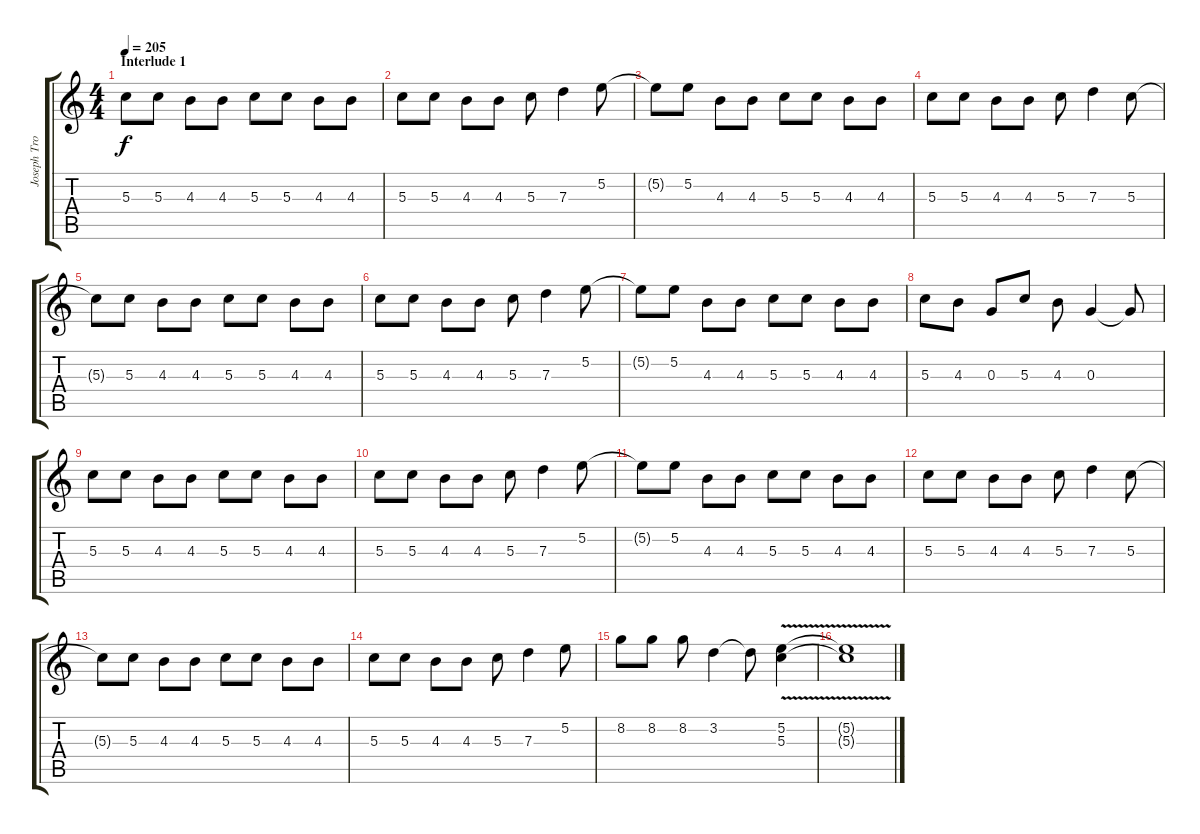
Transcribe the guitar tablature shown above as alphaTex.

\track ("Joseph Trohman (Lead Guitar)" "Joseph Tro") {instrument distortionguitar}
\staff {score tabs}
\tuning (E4 B3 G3 D3 A2 E2) {hide}
\ts (4 4)
\section ("" "Interlude 1")
\tempo 205
\clef g2
\ks c
5.3.8{dy f volume 11} 5.3.8 4.3.8 4.3.8 5.3.8 5.3.8 4.3.8 4.3.8 |
5.3.8 5.3.8 4.3.8 4.3.8 5.3.8 7.3.4 5.2.8 |
5.2{t}.8 5.2.8 4.3.8 4.3.8 5.3.8 5.3.8 4.3.8 4.3.8 |
5.3.8 5.3.8 4.3.8 4.3.8 5.3.8 7.3.4 5.3.8 |
5.3{t}.8 5.3.8 4.3.8 4.3.8 5.3.8 5.3.8 4.3.8 4.3.8 |
5.3.8 5.3.8 4.3.8 4.3.8 5.3.8 7.3.4 5.2.8 |
5.2{t}.8 5.2.8 4.3.8 4.3.8 5.3.8 5.3.8 4.3.8 4.3.8 |
5.3.8 4.3.8 0.3.8 5.3.8 4.3.8 0.3.4 0.3{t}.8 |
5.3.8{volume 11} 5.3.8 4.3.8 4.3.8 5.3.8 5.3.8 4.3.8 4.3.8 |
5.3.8 5.3.8 4.3.8 4.3.8 5.3.8 7.3.4 5.2.8 |
5.2{t}.8 5.2.8 4.3.8 4.3.8 5.3.8 5.3.8 4.3.8 4.3.8 |
5.3.8 5.3.8 4.3.8 4.3.8 5.3.8 7.3.4 5.3.8 |
5.3{t}.8 5.3.8 4.3.8 4.3.8 5.3.8 5.3.8 4.3.8 4.3.8 |
5.3.8 5.3.8 4.3.8 4.3.8 5.3.8 7.3.4 5.2.8 |
8.2.8 8.2.8 8.2.8 3.2.4 3.2{t}.8 (5.2{v} 5.3{v}).4 |
(5.2{t} 5.3{t}).1
